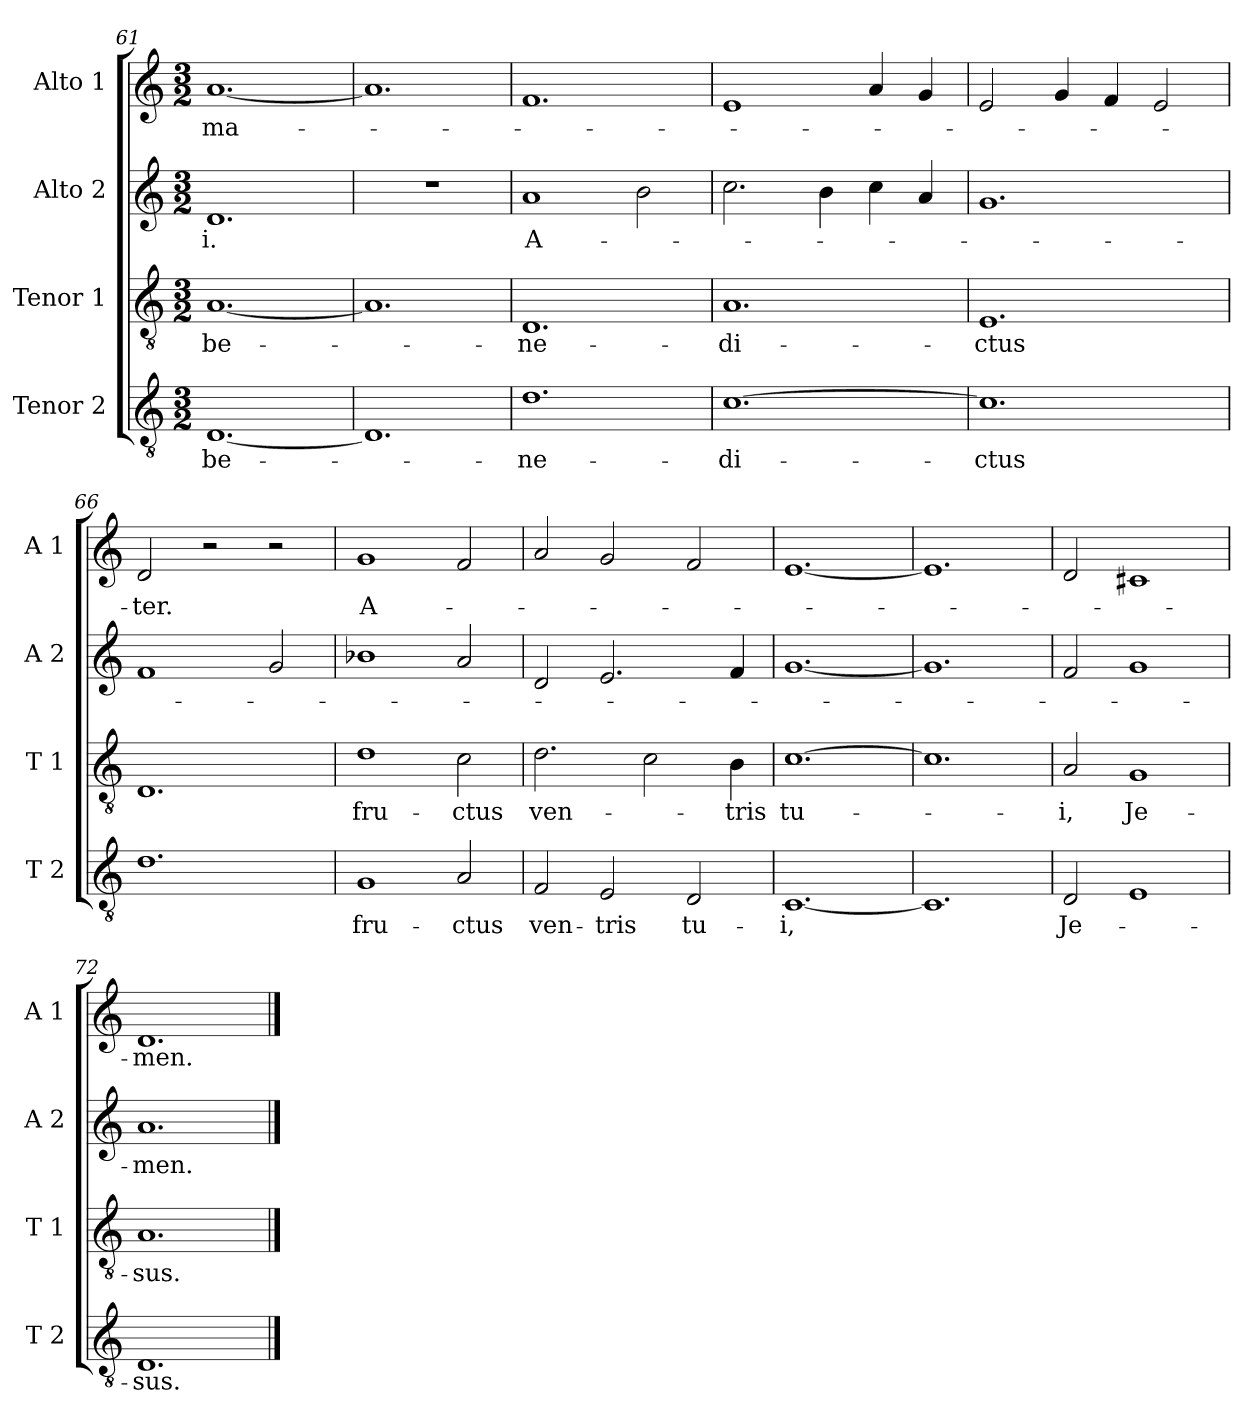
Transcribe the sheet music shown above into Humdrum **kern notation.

**kern	**text	**kern	**text	**kern	**text	**kern	**text
*part4	*part4	*part3	*part3	*part2	*part2	*part1	*part1
*staff4	*staff4	*staff3	*staff3	*staff2	*staff2	*staff1	*staff1
*I"Tenor 2	*	*I"Tenor 1	*	*I"Alto 2	*	*I"Alto 1	*
*I'T 2	*	*I'T 1	*	*I'A 2	*	*I'A 1	*
!!LO:LB:g=z
*clefGv2	*	*clefGv2	*	*clefG2	*	*clefG2	*
*M3/2	*	*M3/2	*	*M3/2	*	*M3/2	*
=61	=61	=61	=61	=61	=61	=61	=61
!	!LO:LY:b	!	!LO:LY:b	!	!LO:LY:b	!	!LO:LY:b
[1.D	be-	[1.A	be-	1.d	-i.	[1.a	ma-
=62	=62	=62	=62	=62	=62	=62	=62
1.D]	.	1.A]	.	1.r	.	1.a]	.
=63	=63	=63	=63	=63	=63	=63	=63
!	!LO:LY:b	!	!LO:LY:b	!	!LO:LY:b	!	!
1.d	-ne-	1.D	-ne-	1a	A-	1.f	.
.	.	.	.	2b\	.	.	.
=64	=64	=64	=64	=64	=64	=64	=64
!	!LO:LY:b	!	!LO:LY:b	!	!	!	!
[1.c	-di-	1.A	-di-	2.cc\	.	1e	.
.	.	.	.	4b\	.	.	.
.	.	.	.	4cc\	.	4a/	.
.	.	.	.	4a/	.	4g/	.
=65	=65	=65	=65	=65	=65	=65	=65
!	!LO:LY:b	!	!LO:LY:b	!	!	!	!
1.c]	-ctus	1.E	-ctus	1.g	.	2e/	.
.	.	.	.	.	.	4g/	.
.	.	.	.	.	.	4f/	.
.	.	.	.	.	.	2e/	.
=66	=66	=66	=66	=66	=66	=66	=66
!	!	!	!	!	!	!	!LO:LY:b
1.d	.	1.D	.	1f	.	2d/	-ter.
.	.	.	.	.	.	2r	.
.	.	.	.	2g/	.	2r	.
!!LO:PB:g=z
=67	=67	=67	=67	=67	=67	=67	=67
!	!LO:LY:b	!	!LO:LY:b	!	!	!	!LO:LY:b
1G	fru-	1d	fru-	1b-X	.	1g	A-
!	!LO:LY:b	!	!LO:LY:b	!	!	!	!
2A/	-ctus	2c\	-ctus	2a/	.	2f/	.
=68	=68	=68	=68	=68	=68	=68	=68
!	!LO:LY:b	!	!LO:LY:b	!	!	!	!
2F/	ven-	2.d\	ven-	2d/	.	2a/	.
!	!LO:LY:b	!	!	!	!	!	!
2E/	-tris	.	.	2.e/	.	2g/	.
.	.	2c\	.	.	.	.	.
!	!LO:LY:b	!	!	!	!	!	!
2D/	tu-	.	.	.	.	2f/	.
!	!	!	!LO:LY:b	!	!	!	!
.	.	4B\	-tris	4f/	.	.	.
=69	=69	=69	=69	=69	=69	=69	=69
!	!LO:LY:b	!	!LO:LY:b	!	!	!	!
[1.C	-i,	[1.c	tu-	[1.g	.	[1.e	.
=70	=70	=70	=70	=70	=70	=70	=70
1.C]	.	1.c]	.	1.g]	.	1.e]	.
=71	=71	=71	=71	=71	=71	=71	=71
!	!LO:LY:b	!	!LO:LY:b	!	!	!	!
2D/	Je-	2A/	-i,	2f/	.	2d/	.
!	!	!	!LO:LY:b	!	!	!	!
1E	.	1G	Je-	1g	.	1c#X	.
=72	=72	=72	=72	=72	=72	=72	=72
!	!LO:LY:b	!	!LO:LY:b	!	!LO:LY:b	!	!LO:LY:b
1.D	-sus.	1.A	-sus.	1.a	-men.	1.d	-men.
==	==	==	==	==	==	==	==
*-	*-	*-	*-	*-	*-	*-	*-
